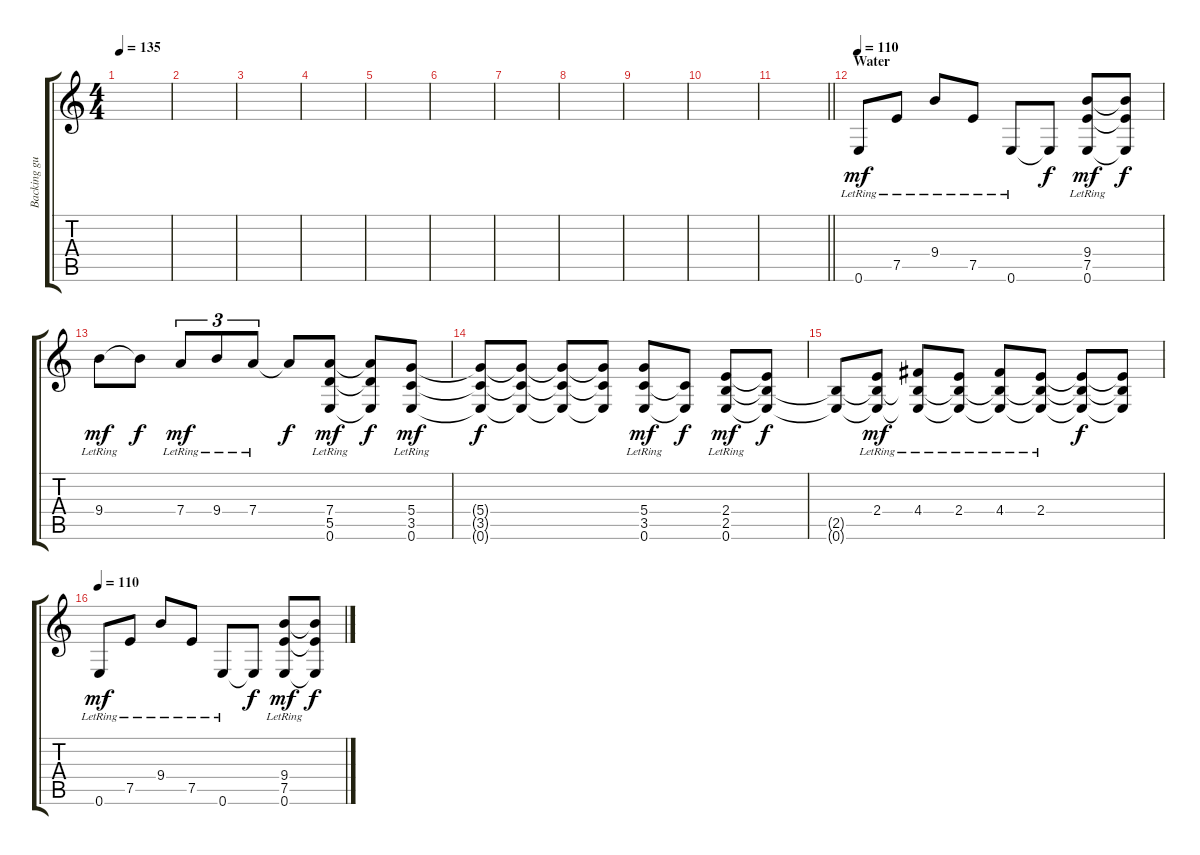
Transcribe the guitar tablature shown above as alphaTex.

\track ("Backing guitar 2" "Backing gu") {instrument electricguitarclean}
\staff {score tabs}
\tuning (E4 B3 G3 D3 A2 E2) {hide}
\ts (4 4)
\tempo 135
\clef g2
\ks c
|
|
|
|
|
|
|
|
|
|
\barLineRight lightlight
|
\section ("" "Water")
\tempo 110
0.6{lr}.8{dy mf volume 10 instrument electricguitarclean} 7.5{lr}.8 9.4{lr}.8 7.5{lr}.8 0.6{lr}.8 0.6{t}.8{dy f} (9.4{lr} 7.5{lr} 0.6{lr}).8{dy mf} (9.4{t} 7.5{t} 0.6{t}).8{dy f} |
9.4{lr}.8{dy mf} 9.4{t}.8{dy f} 7.4{lr}.8{tu (3 2) dy mf} 9.4{lr}.8{tu (3 2)} 7.4{lr}.8{tu (3 2)} 7.4{t}.8{dy f} (7.4{lr} 5.5{lr} 0.6{lr}).8{dy mf} (7.4{t} 5.5{t} 0.6{t}).8{dy f} (5.4{lr} 3.5{lr} 0.6{lr}).8{dy mf} |
(5.4{t} 3.5{t} 0.6{t}).8{dy f} (5.4{t} 3.5{t} 0.6{t}).8 (5.4{t} 3.5{t} 0.6{t}).8 (5.4{t} 3.5{t} 0.6{t}).8 (5.4{lr} 3.5{lr} 0.6{lr}).8{dy mf} (3.5{t} 0.6{t}).8{dy f} (2.4{lr} 2.5{lr} 0.6{lr}).8{dy mf} (2.4{t} 2.5{t} 0.6{t}).8{dy f} |
(2.5{t} 0.6{t}).8 (2.4{lr} 2.5{t} 0.6{t}).8{dy mf} (4.4{lr} 2.5{t} 0.6{t}).8 (2.4{lr} 2.5{t} 0.6{t}).8 (4.4{lr} 2.5{t} 0.6{t}).8 (2.4{lr} 2.5{t} 0.6{t}).8 (2.4{t} 2.5{t} 0.6{t}).8{dy f} (2.4{t} 2.5{t} 0.6{t}).8 |
\tempo 110
0.6{lr}.8{dy mf volume 10 instrument electricguitarclean} 7.5{lr}.8 9.4{lr}.8 7.5{lr}.8 0.6{lr}.8 0.6{t}.8{dy f} (9.4{lr} 7.5{lr} 0.6{lr}).8{dy mf} (9.4{t} 7.5{t} 0.6{t}).8{dy f}
